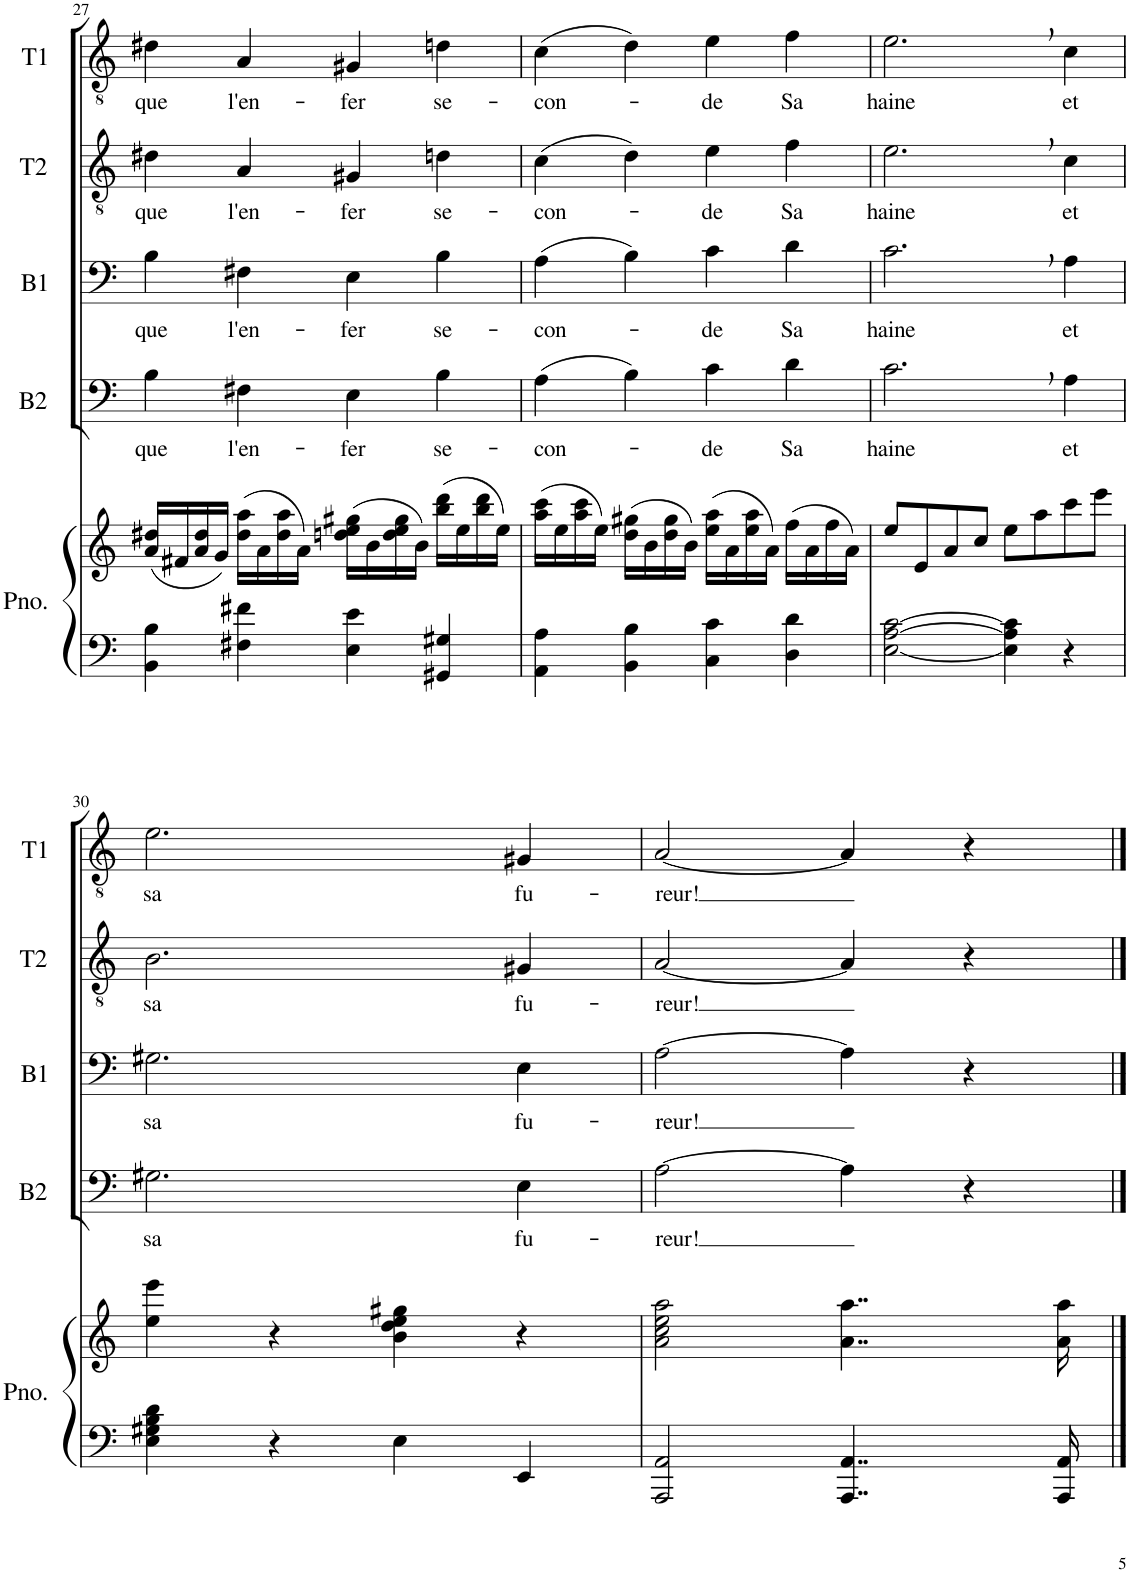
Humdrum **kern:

**kern	**kern	**kern	**text	**kern	**text	**kern	**text	**kern	**text
*part5	*part5	*part4	*part4	*part3	*part3	*part2	*part2	*part1	*part1
*staff6	*staff5	*staff4	*staff4	*staff3	*staff3	*staff2	*staff2	*staff1	*staff1
*I"Piano	*	*I"Basse 2	*	*I"Basse 1	*	*I"Tenor 2	*	*I"Tenor 1	*
*I'Pno.	*	*I'B2	*	*I'B1	*	*I'T2	*	*I'T1	*
!!LO:PB:g=z
*clefF4	*clefG2	*clefF4	*	*clefF4	*	*clefGv2	*	*clefGv2	*
*k[]	*k[]	*k[]	*	*k[]	*	*k[]	*	*k[]	*
*M4/4	*M4/4	*M4/4	*	*M4/4	*	*M4/4	*	*M4/4	*
=27	=27	=27	=27	=27	=27	=27	=27	=27	=27
!	!	!	!LO:LY:b	!	!LO:LY:b	!	!LO:LY:b	!	!LO:LY:b
4BB\ 4B\	(16a/ 16dd#X/LL	4B\	que	4B\	que	4d#X\	que	4d#X\	que
.	16f#X/	.	.	.	.	.	.	.	.
.	16a/ 16dd#/	.	.	.	.	.	.	.	.
.	16g/JJ)	.	.	.	.	.	.	.	.
!	!	!	!LO:LY:b	!	!LO:LY:b	!	!LO:LY:b	!	!LO:LY:b
4F#X\ 4f#X\	(16dd#\ 16aa\LL	4F#X\	l'en-	4F#X\	l'en-	4A/	l'en-	4A/	l'en-
.	16a\	.	.	.	.	.	.	.	.
.	16dd#\ 16aa\	.	.	.	.	.	.	.	.
.	16a\JJ)	.	.	.	.	.	.	.	.
!	!	!	!LO:LY:b	!	!LO:LY:b	!	!LO:LY:b	!	!LO:LY:b
4E\ 4e\	(16ddn\ 16ee\ 16gg#X\LL	4E\	-fer	4E\	-fer	4G#X/	-fer	4G#X/	-fer
.	16b\	.	.	.	.	.	.	.	.
.	16dd\ 16ee\ 16gg#\	.	.	.	.	.	.	.	.
.	16b\JJ)	.	.	.	.	.	.	.	.
!	!	!	!LO:LY:b	!	!LO:LY:b	!	!LO:LY:b	!	!LO:LY:b
4GG#X/ 4G#X/	(16bb\ 16ddd\LL	4B\	se-	4B\	se-	4dn\	se-	4dn\	se-
.	16ee\	.	.	.	.	.	.	.	.
.	16bb\ 16ddd\	.	.	.	.	.	.	.	.
.	16ee\JJ)	.	.	.	.	.	.	.	.
=28	=28	=28	=28	=28	=28	=28	=28	=28	=28
!	!	!	!LO:LY:b	!	!LO:LY:b	!	!LO:LY:b	!	!LO:LY:b
4AA\ 4A\	(16aa\ 16ccc\LL	(4A\	-con-	(4A\	-con-	(4c\	-con-	(4c\	-con-
.	16ee\	.	.	.	.	.	.	.	.
.	16aa\ 16ccc\	.	.	.	.	.	.	.	.
.	16ee\JJ)	.	.	.	.	.	.	.	.
4BB\ 4B\	(16dd\ 16gg#X\LL	4B\)	.	4B\)	.	4d\)	.	4d\)	.
.	16b\	.	.	.	.	.	.	.	.
.	16dd\ 16gg#\	.	.	.	.	.	.	.	.
.	16b\JJ)	.	.	.	.	.	.	.	.
!	!	!	!LO:LY:b	!	!LO:LY:b	!	!LO:LY:b	!	!LO:LY:b
4C\ 4c\	(16ee\ 16aa\LL	4c\	-de	4c\	-de	4e\	-de	4e\	-de
.	16a\	.	.	.	.	.	.	.	.
.	16ee\ 16aa\	.	.	.	.	.	.	.	.
.	16a\JJ)	.	.	.	.	.	.	.	.
!	!	!	!LO:LY:b	!	!LO:LY:b	!	!LO:LY:b	!	!LO:LY:b
4D\ 4d\	(16ff\LL	4d\	Sa	4d\	Sa	4f\	Sa	4f\	Sa
.	16a\	.	.	.	.	.	.	.	.
.	16ff\	.	.	.	.	.	.	.	.
.	16a\JJ)	.	.	.	.	.	.	.	.
=29	=29	=29	=29	=29	=29	=29	=29	=29	=29
!	!	!	!LO:LY:b	!	!LO:LY:b	!	!LO:LY:b	!	!LO:LY:b
[2E\ [2A\ [2c\	8ee/L	2.c,\	haine	2.c,\	haine	2.e,\	haine	2.e,\	haine
.	8e/	.	.	.	.	.	.	.	.
.	8a/	.	.	.	.	.	.	.	.
.	8cc/J	.	.	.	.	.	.	.	.
4E\] 4A\] 4c\]	8ee\L	.	.	.	.	.	.	.	.
.	8aa\	.	.	.	.	.	.	.	.
!	!	!	!LO:LY:b	!	!LO:LY:b	!	!LO:LY:b	!	!LO:LY:b
4r	8ccc\	4A\	et	4A\	et	4c\	et	4c\	et
.	8eee\J	.	.	.	.	.	.	.	.
!!LO:LB:g=z
=30	=30	=30	=30	=30	=30	=30	=30	=30	=30
!	!	!	!LO:LY:b	!	!LO:LY:b	!	!LO:LY:b	!	!LO:LY:b
4E\ 4G#X\ 4B\ 4d\	4ee\ 4eee\	2.G#X\	sa	2.G#X\	sa	2.B\	sa	2.e\	sa
4r	4r	.	.	.	.	.	.	.	.
4E\	4b\ 4dd\ 4ee\ 4gg#X\	.	.	.	.	.	.	.	.
!	!	!	!LO:LY:b	!	!LO:LY:b	!	!LO:LY:b	!	!LO:LY:b
4EE/	4r	4E\	fu-	4E\	fu-	4G#X/	fu-	4G#X/	fu-
=31	=31	=31	=31	=31	=31	=31	=31	=31	=31
!	!	!	!LO:LY:b	!	!LO:LY:b	!	!LO:LY:b	!	!LO:LY:b
2AAA/ 2AA/	2a\ 2cc\ 2ee\ 2aa\	[2A\	-reur!	[2A\	-reur!	[2A/	-reur!	[2A/	-reur!
4..AAA/ 4..AA/	4..a\ 4..aa\	4A\]	.	4A\]	.	4A/]	.	4A/]	.
.	.	4r	.	4r	.	4r	.	4r	.
16AAA/ 16AA/	16a\ 16aa\	.	.	.	.	.	.	.	.
==	==	==	==	==	==	==	==	==	==
*-	*-	*-	*-	*-	*-	*-	*-	*-	*-
